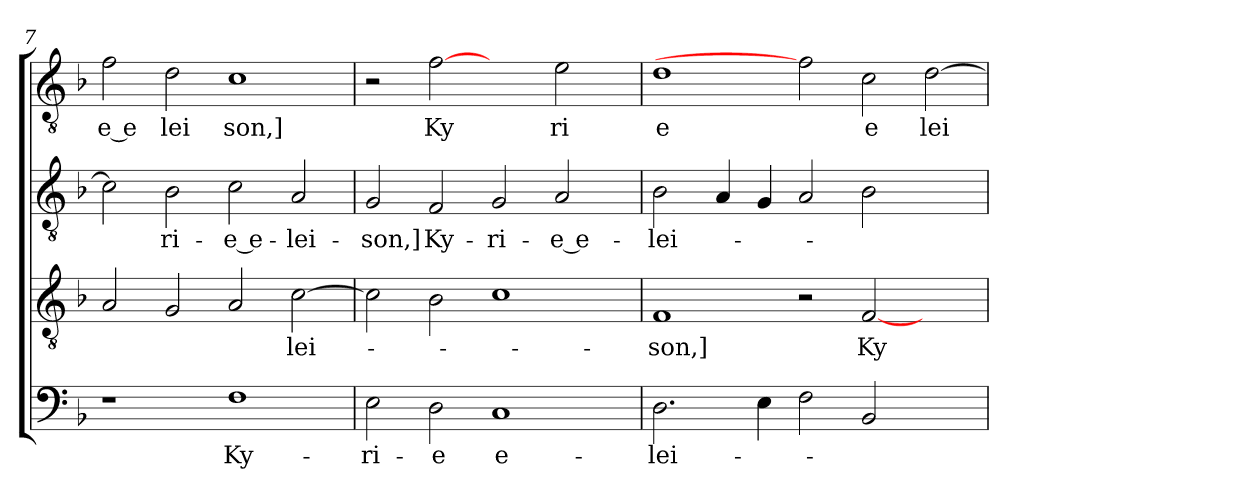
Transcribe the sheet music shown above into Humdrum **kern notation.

**kern	**text	**kern	**text	**kern	**text	**kern	**text
*part4	*part4	*part3	*part3	*part2	*part2	*part1	*part1
*staff4	*staff4	*staff3	*staff3	*staff2	*staff2	*staff1	*staff1
*clefF4	*	*clefGv2	*	*clefGv2	*	*clefGv2	*
*k[b-]	*	*k[b-]	*	*k[b-]	*	*k[b-]	*
*F:	*	*F:	*	*F:	*	*F:	*
=7	=7	=7	=7	=7	=7	=7	=7
!	!	!	!	!	!	!	!LO:LY:b:rj
1r	.	2A/	.	2c\]	.	2f\	e e
!	!	!	!	!	!LO:LY:b	!	!LO:LY:b
.	.	2G/	.	2B-\	-ri-	2d\	lei
!	!LO:LY:b	!	!	!	!LO:LY:b:rj	!	!LO:LY:b
1F	Ky-	2A/	.	2c\	-e e-	1c	son,]
!	!	!	!LO:LY:b	!	!LO:LY:b	!	!
.	.	[>2c\	-lei-	2A/	-lei-	.	.
=8	=8	=8	=8	=8	=8	=8	=8
!	!LO:LY:b	!	!	!	!LO:LY:b	!	!
2E\	-ri-	2c\]	.	2G/	-son,]	2r	.
!	!LO:LY:b	!	!	!	!LO:LY:b	!	!LO:LY:b
2D\	-e	2B-\	.	2F/	Ky-	[2f	Ky
!	!LO:LY:b	!	!	!	!LO:LY:b	!	!
1C	e-	1c	.	2G/	-ri-	2ryy	.
!	!	!	!	!	!LO:LY:b:rj	!	!LO:LY:b
.	.	.	.	2A/	-e e-	2e\	ri
=9	=9	=9	=9	=9	=9	=9	=9
!	!LO:LY:b	!	!LO:LY:b	!	!LO:LY:b	!	!LO:LY:b
2.D\	-lei-	1F	-son,]	2B-\	-lei-	1d	e
.	.	.	.	4A/	.	.	.
4E\	.	.	.	4G/	.	.	.
2F\	.	2r	.	2A/	.	2f]	.
!	!	!	!LO:LY:b	!	!	!	!LO:LY:b
2BB-/	.	[<2F/	Ky-	2B-\	.	2c\	e
!	!	!	!	!	!	!	!LO:LY:b
2ryy	.	2ryy	.	2ryy	.	[<2d\	lei
=	=	=	=	=	=	=	=
*-	*-	*-	*-	*-	*-	*-	*-
